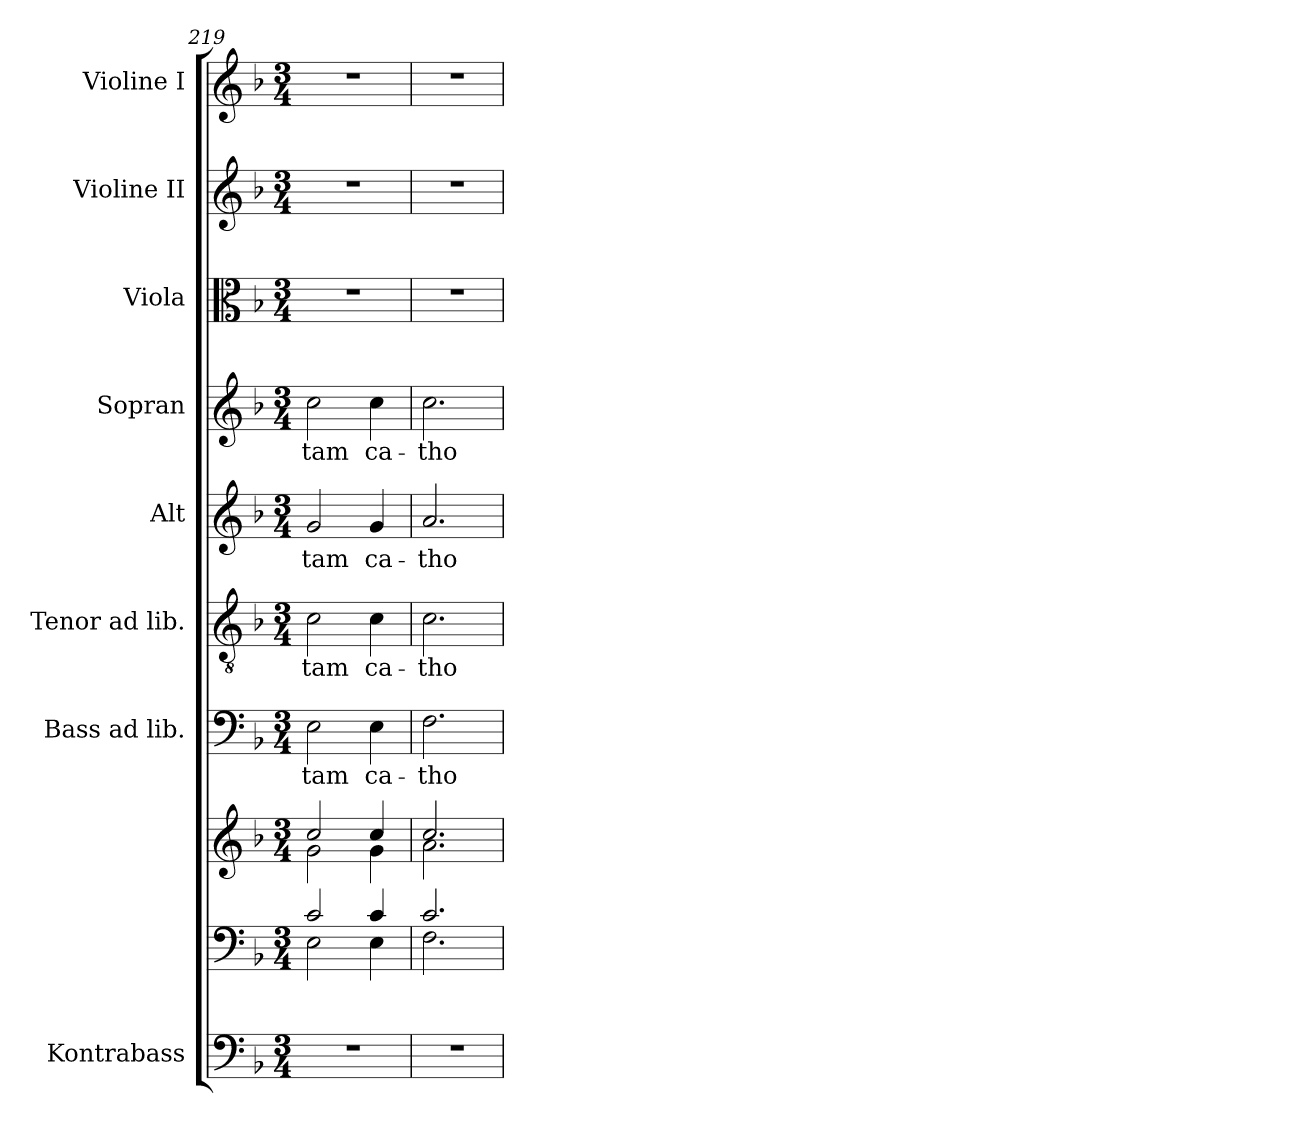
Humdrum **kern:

**kern	**kern	**kern	**kern	**text	**kern	**text	**kern	**text	**kern	**text	**kern	**kern	**kern
*part9	*part8	*part8	*part7	*part7	*part6	*part6	*part5	*part5	*part4	*part4	*part3	*part2	*part1
*staff10	*staff9	*staff8	*staff7	*staff7	*staff6	*staff6	*staff5	*staff5	*staff4	*staff4	*staff3	*staff2	*staff1
*I"Kontrabass	*	*	*I"Bass ad lib.	*	*I"Tenor ad lib.	*	*I"Alt	*	*I"Sopran	*	*I"Viola	*I"Violine II	*I"Violine I
*I'Kb.	*	*	*I'B.	*	*I'T.	*	*I'A.	*	*I'S.	*	*I'Vla.	*I'Vl. II	*I'Vl. I
*clefF4	*clefF4	*clefG2	*clefF4	*	*clefGv2	*	*clefG2	*	*clefG2	*	*clefC3	*clefG2	*clefG2
*ITrd7c12	*	*	*	*	*	*	*	*	*	*	*	*	*
*k[b-]	*k[b-]	*k[b-]	*k[b-]	*	*k[b-]	*	*k[b-]	*	*k[b-]	*	*k[b-]	*k[b-]	*k[b-]
*F:	*F:	*F:	*F:	*	*F:	*	*F:	*	*F:	*	*F:	*F:	*F:
*M3/4	*M3/4	*M3/4	*M3/4	*	*M3/4	*	*M3/4	*	*M3/4	*	*M3/4	*M3/4	*M3/4
=219	=219	=219	=219	=219	=219	=219	=219	=219	=219	=219	=219	=219	=219
*	*^	*^	*	*	*	*	*	*	*	*	*	*	*
!	!	!	!	!	!	!LO:LY:b	!	!LO:LY:b	!	!LO:LY:b	!	!LO:LY:b	!	!	!
2.r	2c/	2E\	2cc/	2g\	2E\	-tam	2c\	-tam	2g/	-tam	2cc\	-tam	2.r	2.r	2.r
!	!	!	!	!	!	!LO:LY:b	!	!LO:LY:b	!	!LO:LY:b	!	!LO:LY:b	!	!	!
.	4c/	4E\	4cc/	4g\	4E\	ca-	4c\	ca-	4g/	ca-	4cc\	ca-	.	.	.
=220	=220	=220	=220	=220	=220	=220	=220	=220	=220	=220	=220	=220	=220	=220	=220
!	!	!	!	!	!	!LO:LY:b	!	!LO:LY:b	!	!LO:LY:b	!	!LO:LY:b	!	!	!
2.r	2.c/	2.F\	2.cc/	2.a\	2.F\	-tho-	2.c\	-tho-	2.a/	-tho-	2.cc\	-tho-	2.r	2.r	2.r
*	*v	*v	*	*	*	*	*	*	*	*	*	*	*	*	*
*	*	*v	*v	*	*	*	*	*	*	*	*	*	*	*
=	=	=	=	=	=	=	=	=	=	=	=	=	=
*-	*-	*-	*-	*-	*-	*-	*-	*-	*-	*-	*-	*-	*-
